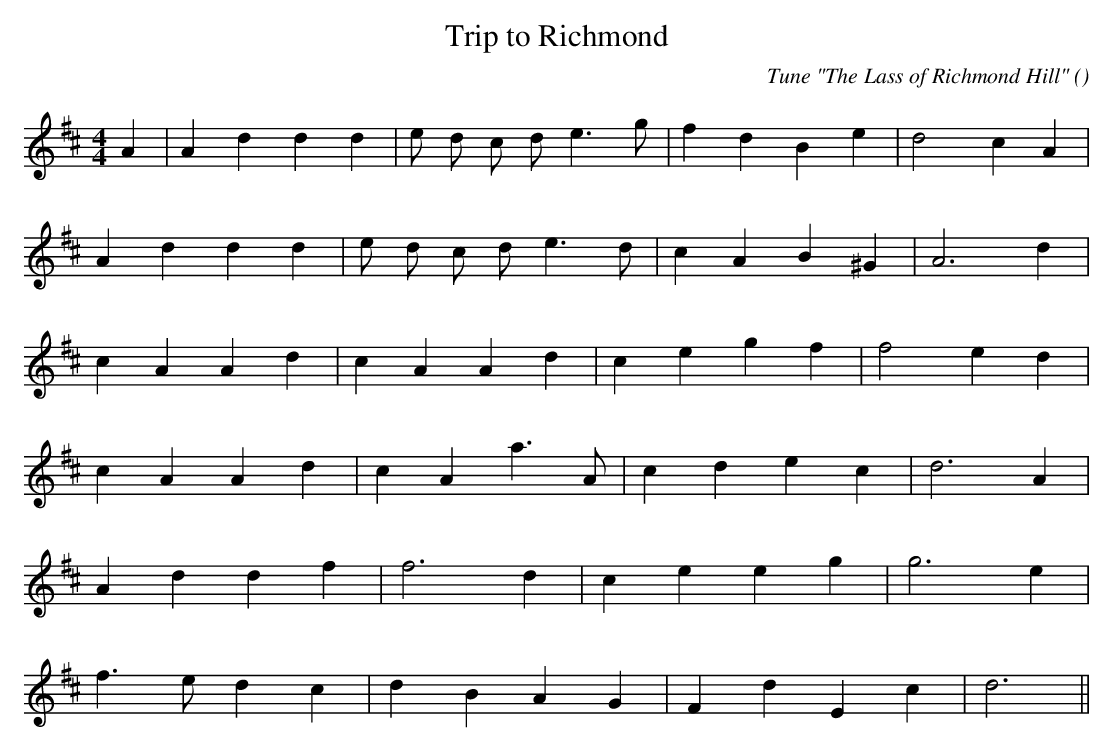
X:1
T: Trip to Richmond
C:Tune "The Lass of Richmond Hill"
O:
M:4/4
K:D
K:D
M:4/4
L:1/16
A4 |A4 d4 d4 d4 |e2 d2 c2 d2 e6 g2 |f4 d4 B4 e4 |d8 c4 A4 |
A4 d4 d4 d4 |e2 d2 c2 d2 e6 d2 |c4 A4 B4 ^G4 |A12 d4 |
c4 A4 A4 d4 |c4 A4 A4 d4 |c4 e4 g4 f4 |f8 e4 d4 |
c4 A4 A4 d4 |c4 A4 a6 A2 |c4 d4 e4 c4 |d12 A4 |
A4 d4 d4 f4 |f12 d4 |c4 e4 e4 g4 |g12 e4 |
f6 e2 d4 c4 |d4 B4 A4 G4 |F4 d4 E4 c4 |d12 ||
